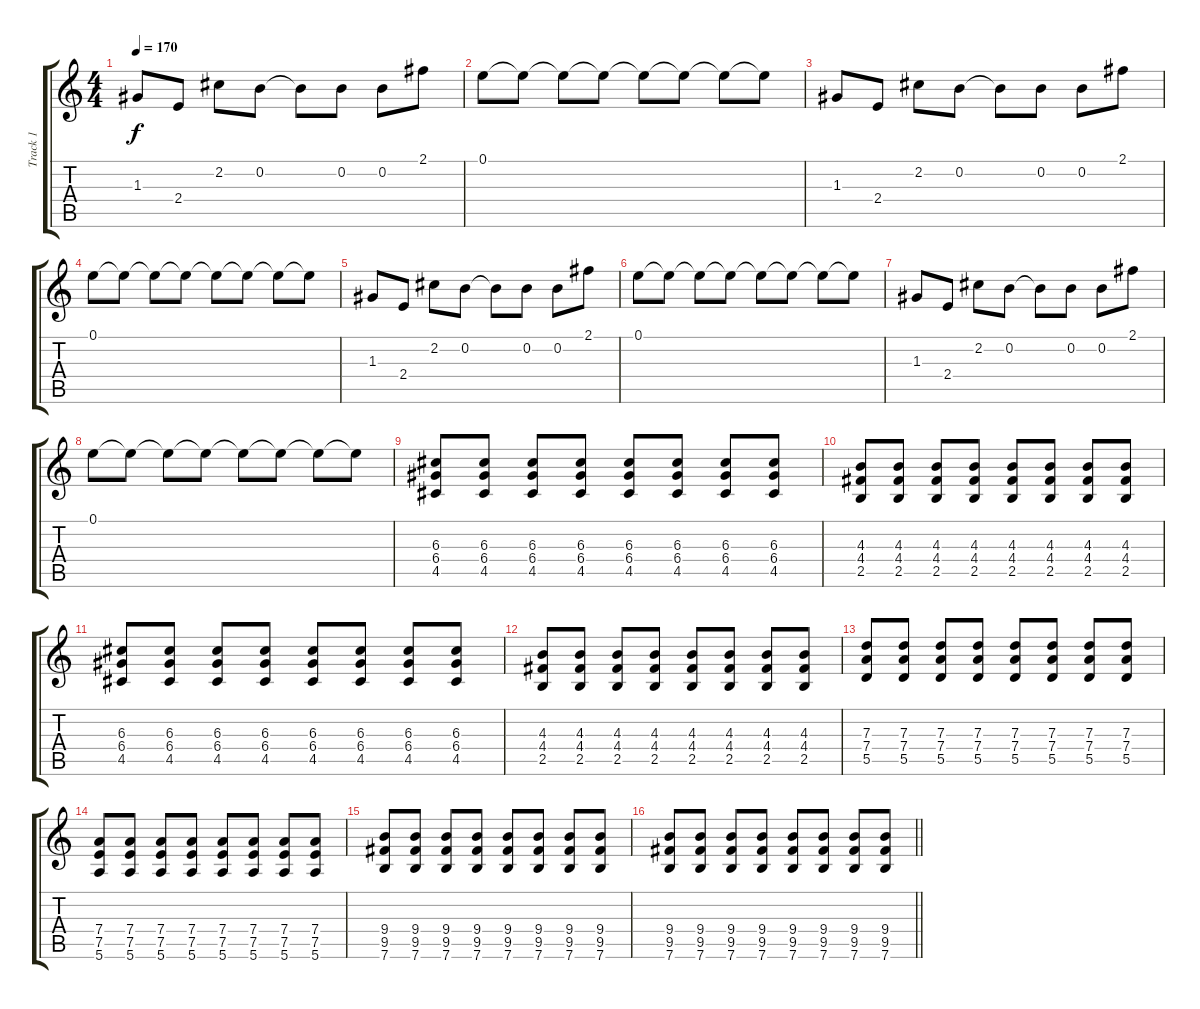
\track ("Track 1" "Track 1") {instrument distortionguitar}
\staff {score tabs}
\tuning (E4 B3 G3 D3 A2 E2) {hide}
\ts (4 4)
\tempo 170
\clef g2
\ks c
1.3.8{dy f} 2.4.8 2.2.8 0.2.8 0.2{t}.8 0.2.8 0.2.8 2.1.8 |
0.1.8 0.1{t}.8 0.1{t}.8 0.1{t}.8 0.1{t}.8 0.1{t}.8 0.1{t}.8 0.1{t}.8 |
1.3.8 2.4.8 2.2.8 0.2.8 0.2{t}.8 0.2.8 0.2.8 2.1.8 |
0.1.8 0.1{t}.8 0.1{t}.8 0.1{t}.8 0.1{t}.8 0.1{t}.8 0.1{t}.8 0.1{t}.8 |
1.3.8 2.4.8 2.2.8 0.2.8 0.2{t}.8 0.2.8 0.2.8 2.1.8 |
0.1.8 0.1{t}.8 0.1{t}.8 0.1{t}.8 0.1{t}.8 0.1{t}.8 0.1{t}.8 0.1{t}.8 |
1.3.8 2.4.8 2.2.8 0.2.8 0.2{t}.8 0.2.8 0.2.8 2.1.8 |
0.1.8 0.1{t}.8 0.1{t}.8 0.1{t}.8 0.1{t}.8 0.1{t}.8 0.1{t}.8 0.1{t}.8 |
(6.3 6.4 4.5).8 (6.3 6.4 4.5).8 (6.3 6.4 4.5).8 (6.3 6.4 4.5).8 (6.3 6.4 4.5).8 (6.3 6.4 4.5).8 (6.3 6.4 4.5).8 (6.3 6.4 4.5).8 |
(4.3 4.4 2.5).8 (4.3 4.4 2.5).8 (4.3 4.4 2.5).8 (4.3 4.4 2.5).8 (4.3 4.4 2.5).8 (4.3 4.4 2.5).8 (4.3 4.4 2.5).8 (4.3 4.4 2.5).8 |
(6.3 6.4 4.5).8 (6.3 6.4 4.5).8 (6.3 6.4 4.5).8 (6.3 6.4 4.5).8 (6.3 6.4 4.5).8 (6.3 6.4 4.5).8 (6.3 6.4 4.5).8 (6.3 6.4 4.5).8 |
(4.3 4.4 2.5).8 (4.3 4.4 2.5).8 (4.3 4.4 2.5).8 (4.3 4.4 2.5).8 (4.3 4.4 2.5).8 (4.3 4.4 2.5).8 (4.3 4.4 2.5).8 (4.3 4.4 2.5).8 |
(7.3 7.4 5.5).8 (7.3 7.4 5.5).8 (7.3 7.4 5.5).8 (7.3 7.4 5.5).8 (7.3 7.4 5.5).8 (7.3 7.4 5.5).8 (7.3 7.4 5.5).8 (7.3 7.4 5.5).8 |
(7.4 7.5 5.6).8 (7.4 7.5 5.6).8 (7.4 7.5 5.6).8 (7.4 7.5 5.6).8 (7.4 7.5 5.6).8 (7.4 7.5 5.6).8 (7.4 7.5 5.6).8 (7.4 7.5 5.6).8 |
(9.4 9.5 7.6).8 (9.4 9.5 7.6).8 (9.4 9.5 7.6).8 (9.4 9.5 7.6).8 (9.4 9.5 7.6).8 (9.4 9.5 7.6).8 (9.4 9.5 7.6).8 (9.4 9.5 7.6).8 |
\barLineRight lightlight
(9.4 9.5 7.6).8 (9.4 9.5 7.6).8 (9.4 9.5 7.6).8 (9.4 9.5 7.6).8 (9.4 9.5 7.6).8 (9.4 9.5 7.6).8 (9.4 9.5 7.6).8 (9.4 9.5 7.6).8
